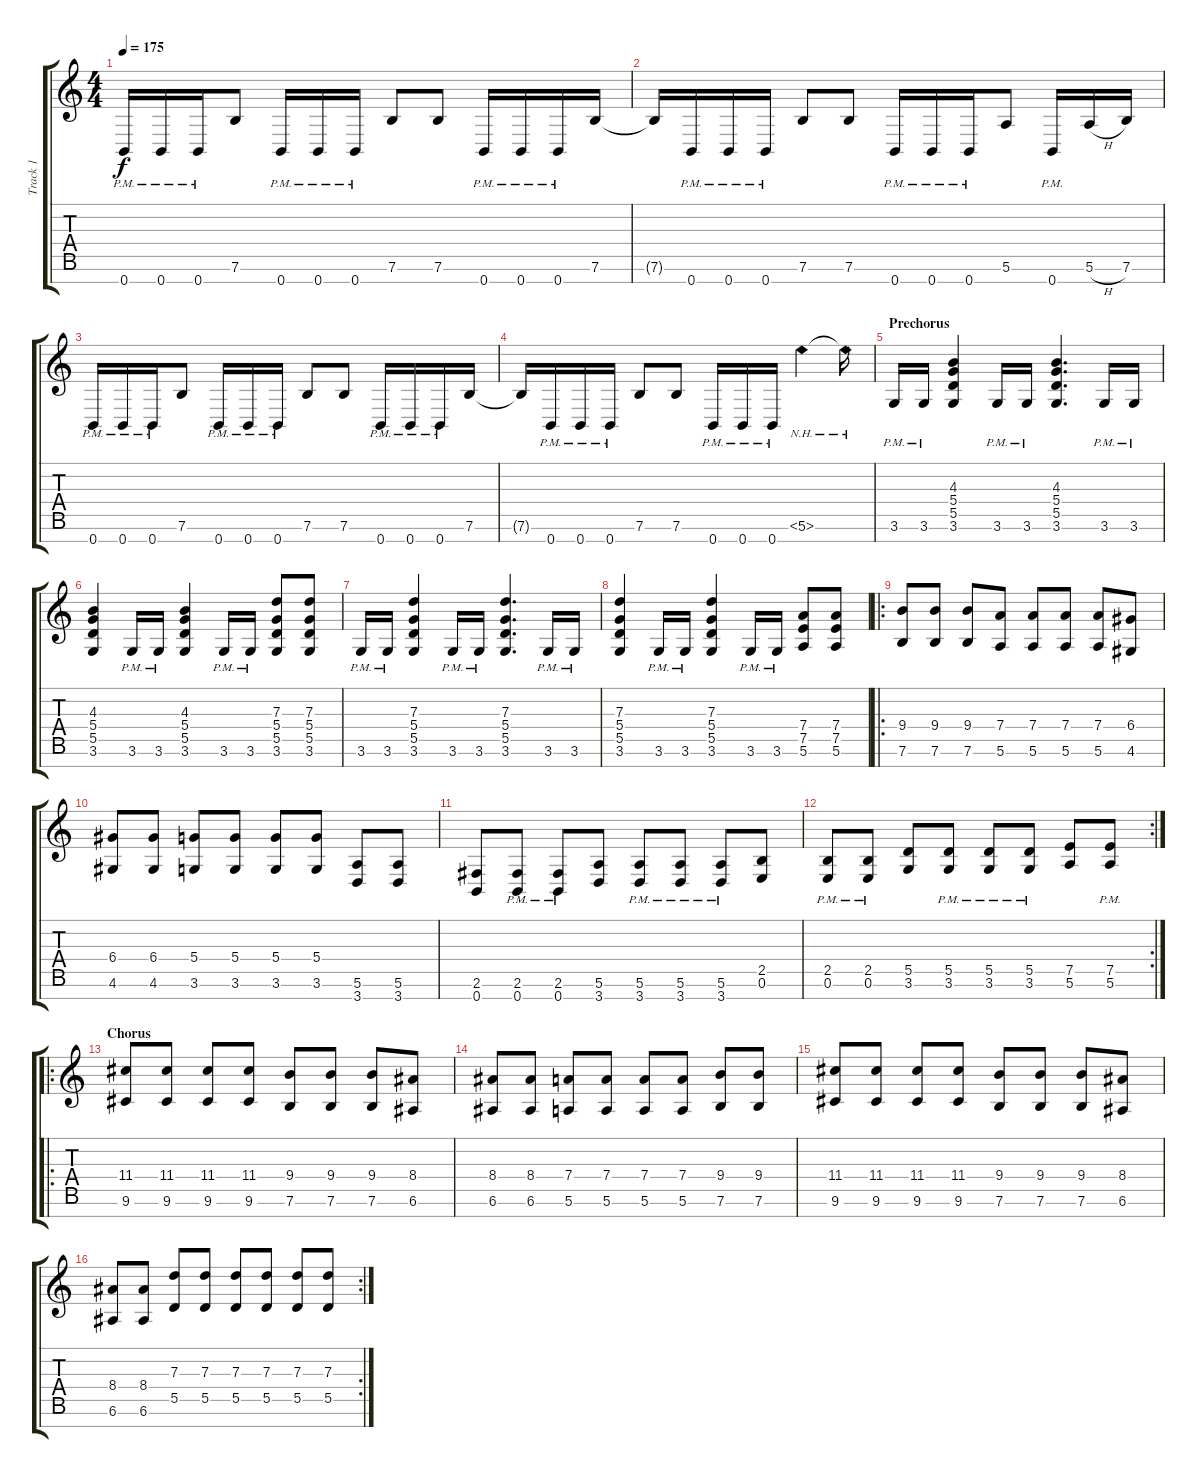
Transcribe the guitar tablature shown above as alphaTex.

\track ("Track 1" "Track 1") {instrument distortionguitar}
\staff {score tabs}
\tuning (E4 B3 G3 D3 A2 E2 B1) {hide}
\ts (4 4)
\tempo 175
\clef g2
\ks c
0.7{pm}.16{dy f} 0.7{pm}.16 0.7{pm}.16 7.6.8 0.7{pm}.16 0.7{pm}.16 0.7{pm}.16 7.6.8 7.6.8 0.7{pm}.16 0.7{pm}.16 0.7{pm}.16 7.6.16 |
7.6{t}.16 0.7{pm}.16 0.7{pm}.16 0.7{pm}.16 7.6.8 7.6.8 0.7{pm}.16 0.7{pm}.16 0.7{pm}.16 5.6.8 0.7{pm}.16 5.6{h}.16 7.6.16 |
0.7{pm}.16 0.7{pm}.16 0.7{pm}.16 7.6.8 0.7{pm}.16 0.7{pm}.16 0.7{pm}.16 7.6.8 7.6.8 0.7{pm}.16 0.7{pm}.16 0.7{pm}.16 7.6.16 |
7.6{t}.16 0.7{pm}.16 0.7{pm}.16 0.7{pm}.16 7.6.8 7.6.8 0.7{pm}.16 0.7{pm}.16 0.7{pm}.16 5.6{nh}.4 5.6{nh t}.16 |
\section ("" "Prechorus")
3.6{pm}.16 3.6{pm}.16 (4.3 5.4 5.5 3.6).4 3.6{pm}.16 3.6{pm}.16 (4.3 5.4 5.5 3.6).4{d} 3.6{pm}.16 3.6{pm}.16 |
(4.3 5.4 5.5 3.6).4 3.6{pm}.16 3.6{pm}.16 (4.3 5.4 5.5 3.6).4 3.6{pm}.16 3.6{pm}.16 (7.3 5.4 5.5 3.6).8 (7.3 5.4 5.5 3.6).8 |
3.6{pm}.16 3.6{pm}.16 (7.3 5.4 5.5 3.6).4 3.6{pm}.16 3.6{pm}.16 (7.3 5.4 5.5 3.6).4{d} 3.6{pm}.16 3.6{pm}.16 |
(7.3 5.4 5.5 3.6).4 3.6{pm}.16 3.6{pm}.16 (7.3 5.4 5.5 3.6).4 3.6{pm}.16 3.6{pm}.16 (7.4 7.5 5.6).8 (7.4 7.5 5.6).8 |
\ro
(9.4 7.6).8 (9.4 7.6).8 (9.4 7.6).8 (7.4 5.6).8 (7.4 5.6).8 (7.4 5.6).8 (7.4 5.6).8 (6.4 4.6).8 |
(6.4 4.6).8 (6.4 4.6).8 (5.4 3.6).8 (5.4 3.6).8 (5.4 3.6).8 (5.4 3.6).8 (5.6 3.7).8 (5.6 3.7).8 |
(2.6 0.7).8 (2.6{pm} 0.7{pm}).8 (2.6{pm} 0.7{pm}).8 (5.6 3.7).8 (5.6{pm} 3.7{pm}).8 (5.6{pm} 3.7{pm}).8 (5.6{pm} 3.7{pm}).8 (2.5 0.6).8 |
\rc 2
(2.5{pm} 0.6{pm}).8 (2.5{pm} 0.6{pm}).8 (5.5 3.6).8 (5.5{pm} 3.6{pm}).8 (5.5{pm} 3.6{pm}).8 (5.5{pm} 3.6{pm}).8 (7.5 5.6).8 (7.5{pm} 5.6{pm}).8 |
\ro
\section ("" "Chorus")
(11.4 9.6).8 (11.4 9.6).8 (11.4 9.6).8 (11.4 9.6).8 (9.4 7.6).8 (9.4 7.6).8 (9.4 7.6).8 (8.4 6.6).8 |
(8.4 6.6).8 (8.4 6.6).8 (7.4 5.6).8 (7.4 5.6).8 (7.4 5.6).8 (7.4 5.6).8 (9.4 7.6).8 (9.4 7.6).8 |
(11.4 9.6).8 (11.4 9.6).8 (11.4 9.6).8 (11.4 9.6).8 (9.4 7.6).8 (9.4 7.6).8 (9.4 7.6).8 (8.4 6.6).8 |
\rc 2
(8.4 6.6).8 (8.4 6.6).8 (7.3 5.5).8 (7.3 5.5).8 (7.3 5.5).8 (7.3 5.5).8 (7.3 5.5).8 (7.3 5.5).8
